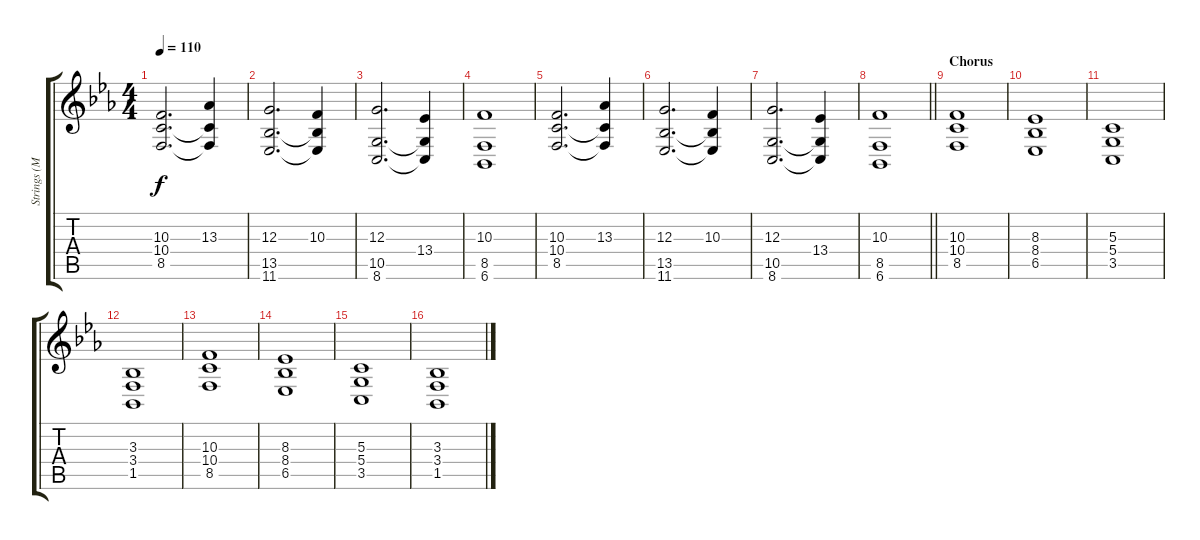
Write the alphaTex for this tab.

\track ("Strings (Mid Keys)" "Strings (M") {instrument stringensemble1}
\staff {score tabs}
\tuning (E4 B3 G3 D3 A2 E2) {hide}
\ts (4 4)
\tempo 110
\clef g2
\ks cminor
(10.3 10.4 8.5).2{d dy f} (13.3 10.4{t} 8.5{t}).4 |
(12.3 13.5 11.6).2{d} (10.3 13.5{t} 11.6{t}).4 |
(12.3 10.5 8.6).2{d} (13.4 10.5{t} 8.6{t}).4 |
(10.3 8.5 6.6).1 |
(10.3 10.4 8.5).2{d} (13.3 10.4{t} 8.5{t}).4 |
(12.3 13.5 11.6).2{d} (10.3 13.5{t} 11.6{t}).4 |
(12.3 10.5 8.6).2{d} (13.4 10.5{t} 8.6{t}).4 |
\barLineRight lightlight
(10.3 8.5 6.6).1 |
\section ("" "Chorus")
(10.3 10.4 8.5).1 |
(8.3 8.4 6.5).1 |
(5.3 5.4 3.5).1 |
(3.3 3.4 1.5).1 |
(10.3 10.4 8.5).1 |
(8.3 8.4 6.5).1 |
(5.3 5.4 3.5).1 |
(3.3 3.4 1.5).1
